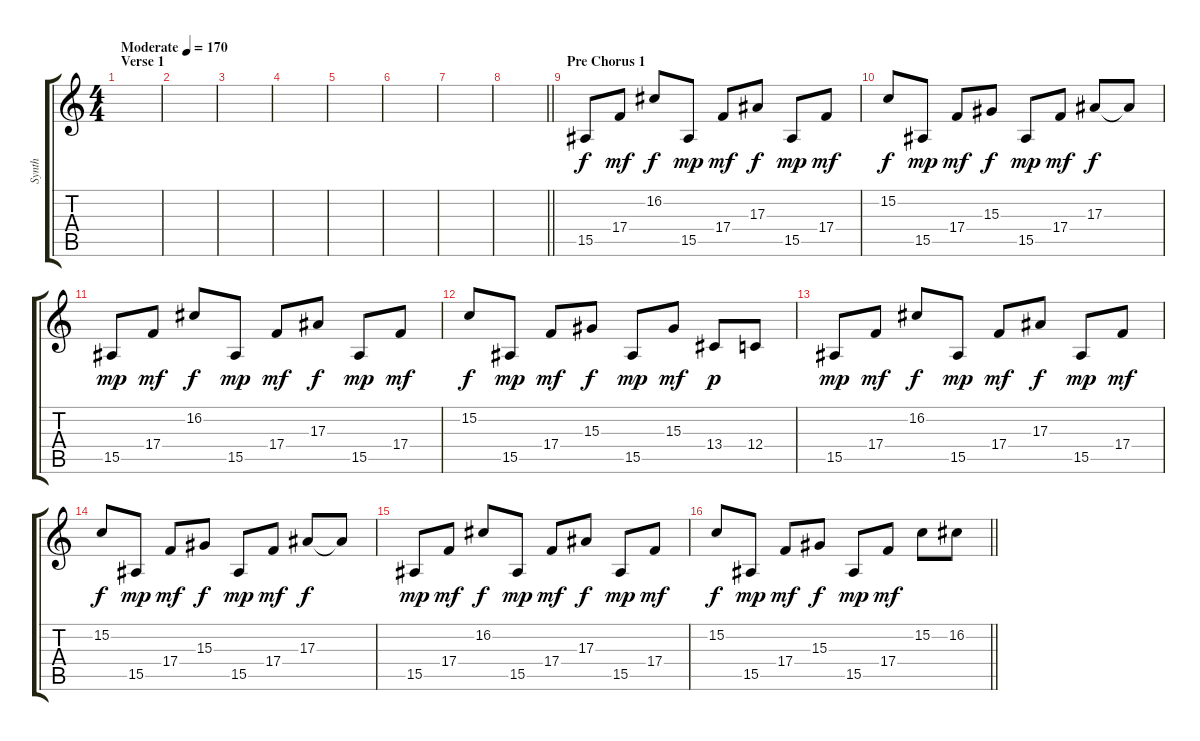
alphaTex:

\track ("Synth" "Synth") {instrument lead2sawtooth}
\staff {score tabs}
\tuning (D4 A3 F3 C3 G2 D2) {hide}
\ts (4 4)
\section ("" "Verse 1")
\tempo (170 "Moderate")
\clef g2
\ks c
|
|
|
|
|
|
|
\barLineRight lightlight
|
\section ("" "Pre Chorus 1")
15.5.8 17.4.8{dy mf} 16.2.8{dy f} 15.5.8{dy mp} 17.4.8{dy mf} 17.3.8{dy f} 15.5.8{dy mp} 17.4.8{dy mf} |
15.2.8{dy f} 15.5.8{dy mp} 17.4.8{dy mf} 15.3.8{dy f} 15.5.8{dy mp} 17.4.8{dy mf} 17.3.8{dy f} 17.3{t}.8 |
15.5.8{dy mp} 17.4.8{dy mf} 16.2.8{dy f} 15.5.8{dy mp} 17.4.8{dy mf} 17.3.8{dy f} 15.5.8{dy mp} 17.4.8{dy mf} |
15.2.8{dy f} 15.5.8{dy mp} 17.4.8{dy mf} 15.3.8{dy f} 15.5.8{dy mp} 15.3.8{dy mf} 13.4.8{dy p} 12.4.8 |
15.5.8{dy mp} 17.4.8{dy mf} 16.2.8{dy f} 15.5.8{dy mp} 17.4.8{dy mf} 17.3.8{dy f} 15.5.8{dy mp} 17.4.8{dy mf} |
15.2.8{dy f} 15.5.8{dy mp} 17.4.8{dy mf} 15.3.8{dy f} 15.5.8{dy mp} 17.4.8{dy mf} 17.3.8{dy f} 17.3{t}.8 |
15.5.8{dy mp} 17.4.8{dy mf} 16.2.8{dy f} 15.5.8{dy mp} 17.4.8{dy mf} 17.3.8{dy f} 15.5.8{dy mp} 17.4.8{dy mf} |
\barLineRight lightlight
15.2.8{dy f} 15.5.8{dy mp} 17.4.8{dy mf} 15.3.8{dy f} 15.5.8{dy mp} 17.4.8{dy mf} 15.2.8 16.2.8
